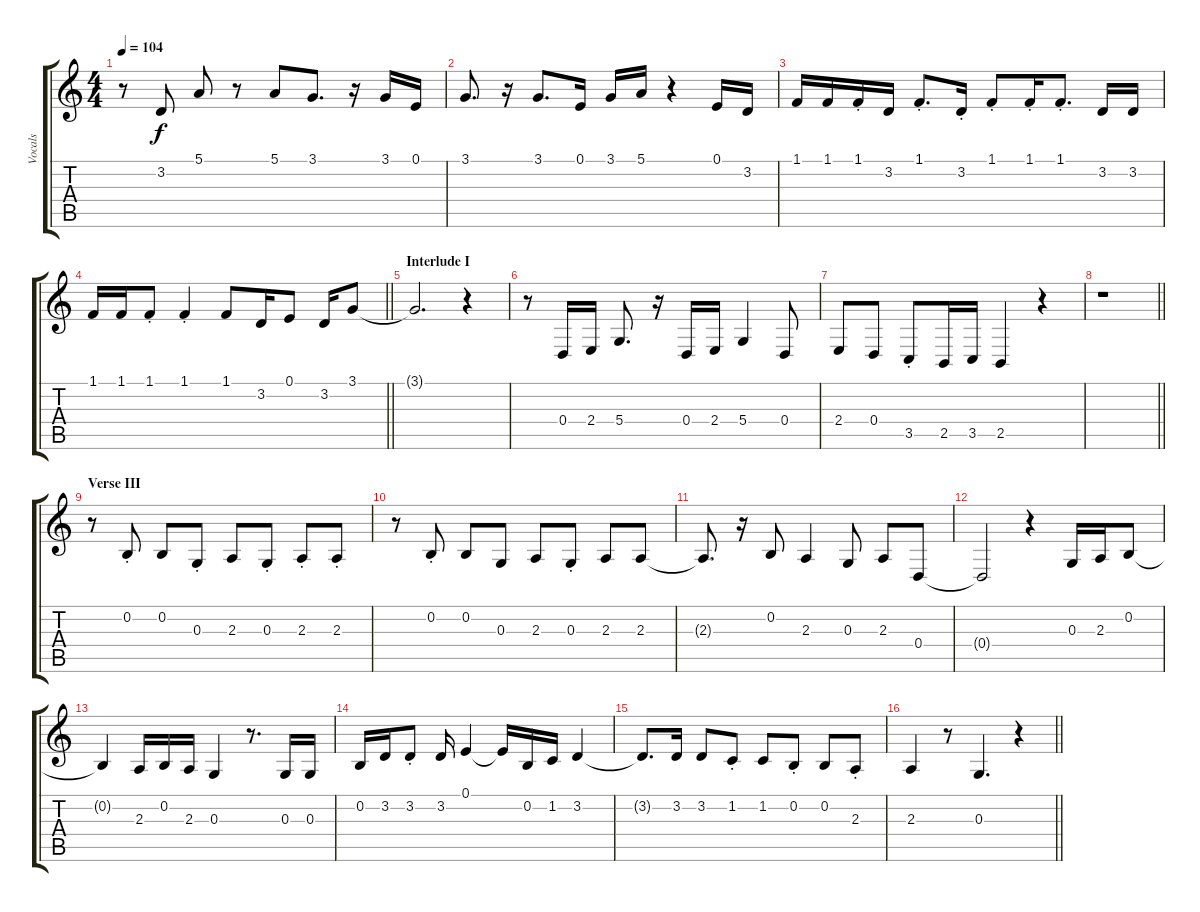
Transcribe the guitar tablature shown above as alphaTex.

\track ("Vocals" "Vocals") {instrument altosax}
\staff {score tabs}
\tuning (E4 B3 G3 D3 A2 E2) {hide}
\ts (4 4)
\tempo 104
\clef g2
\ks c
r.8{dy f} 3.2.8 5.1.8 r.8 5.1.8 3.1.8{d} r.16 3.1.16 0.1.16 |
3.1.8{d} r.16 3.1.8{d} 0.1.16 3.1.16 5.1.16 r.4 0.1.16 3.2.16 |
1.1.16 1.1.16 1.1{st}.16 3.2.16 1.1{st}.8{d} 3.2{st}.16 1.1{st}.8 1.1{st}.16 1.1{st}.8{d} 3.2.16 3.2.16 |
\barLineRight lightlight
1.1.16 1.1.16 1.1{st}.8 1.1{st}.4 1.1.8 3.2.16 0.1.8 3.2.16 3.1.8 |
\section ("" "Interlude I")
3.1{t}.2{d} r.4 |
r.8 0.4.16 2.4.16 5.4.8{d} r.16 0.4.16 2.4.16 5.4.4 0.4.8 |
2.4.8 0.4.8 3.5{st}.8 2.5.16 3.5.16 2.5.4 r.4 |
\barLineRight lightlight
r.1 |
\section ("" "Verse III")
r.8 0.2{st}.8 0.2.8 0.3{st}.8 2.3.8 0.3{st}.8 2.3{st}.8 2.3{st}.8 |
r.8 0.2{st}.8 0.2.8 0.3.8 2.3.8 0.3{st}.8 2.3.8 2.3.8 |
2.3{t}.8{d} r.16 0.2.8 2.3.4 0.3.8 2.3.8 0.4.8 |
0.4{t}.2 r.4 0.3.16 2.3.16 0.2.8 |
0.2{t}.4 2.3.16 0.2.16 2.3.16 0.3.4 r.8{d} 0.3.16 0.3.16 |
0.2.16 3.2.16 3.2{st}.8 3.2.16 0.1.4 0.1{t}.16 0.2.16 1.2.16 3.2.4 |
3.2{t}.8{d} 3.2.16 3.2.8 1.2{st}.8 1.2.8 0.2{st}.8 0.2.8 2.3{st}.8 |
\barLineRight lightlight
2.3.4 r.8 0.3.4{d} r.4
